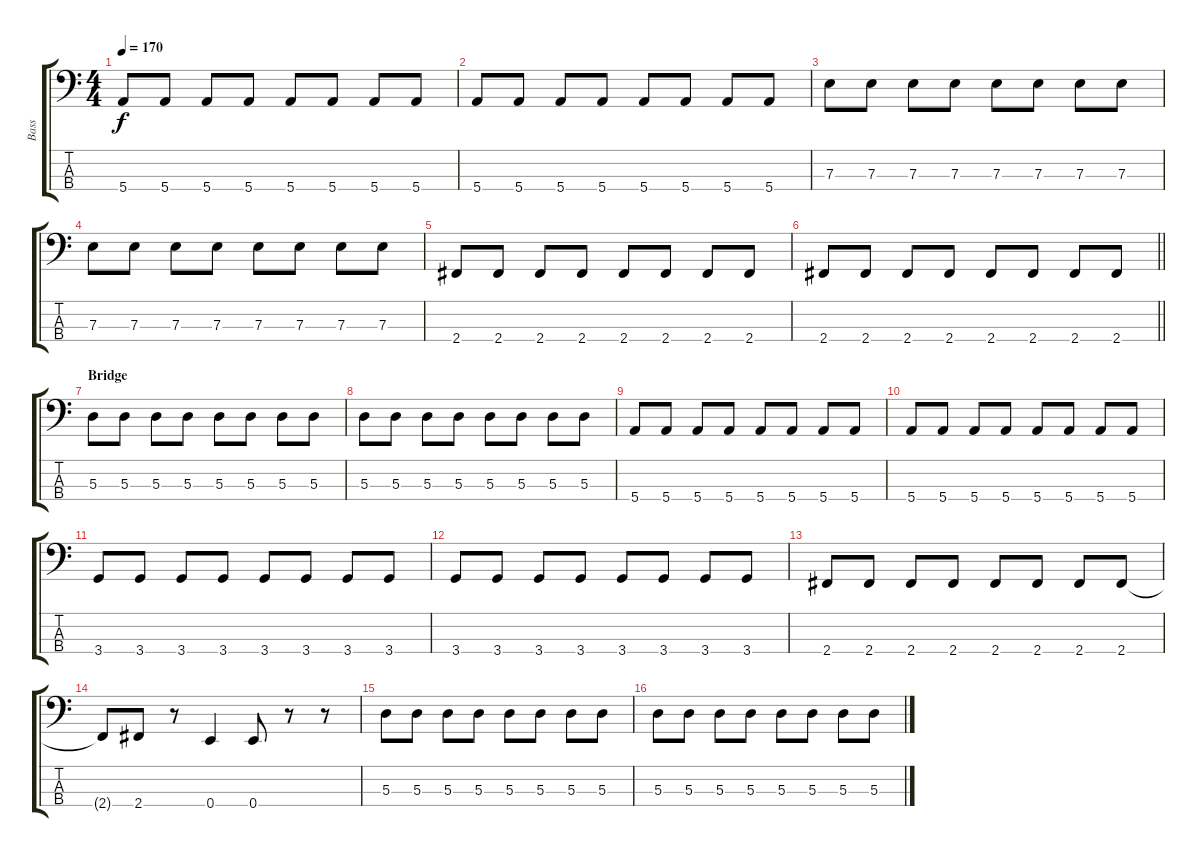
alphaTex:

\track ("Bass" "Bass") {instrument electricbassfinger}
\staff {score tabs}
\tuning (G2 D2 A1 E1) {hide}
\ts (4 4)
\tempo 170
\clef f4
\ks c
5.4.8{dy f} 5.4.8 5.4.8 5.4.8 5.4.8 5.4.8 5.4.8 5.4.8 |
5.4.8 5.4.8 5.4.8 5.4.8 5.4.8 5.4.8 5.4.8 5.4.8 |
7.3.8 7.3.8 7.3.8 7.3.8 7.3.8 7.3.8 7.3.8 7.3.8 |
7.3.8 7.3.8 7.3.8 7.3.8 7.3.8 7.3.8 7.3.8 7.3.8 |
2.4.8 2.4.8 2.4.8 2.4.8 2.4.8 2.4.8 2.4.8 2.4.8 |
\barLineRight lightlight
2.4.8 2.4.8 2.4.8 2.4.8 2.4.8 2.4.8 2.4.8 2.4.8 |
\section ("" "Bridge")
5.3.8 5.3.8 5.3.8 5.3.8 5.3.8 5.3.8 5.3.8 5.3.8 |
5.3.8 5.3.8 5.3.8 5.3.8 5.3.8 5.3.8 5.3.8 5.3.8 |
5.4.8 5.4.8 5.4.8 5.4.8 5.4.8 5.4.8 5.4.8 5.4.8 |
5.4.8 5.4.8 5.4.8 5.4.8 5.4.8 5.4.8 5.4.8 5.4.8 |
3.4.8 3.4.8 3.4.8 3.4.8 3.4.8 3.4.8 3.4.8 3.4.8 |
3.4.8 3.4.8 3.4.8 3.4.8 3.4.8 3.4.8 3.4.8 3.4.8 |
2.4.8 2.4.8 2.4.8 2.4.8 2.4.8 2.4.8 2.4.8 2.4.8 |
2.4{t}.8 2.4.8 r.8 0.4.4 0.4.8 r.8 r.8 |
5.3.8 5.3.8 5.3.8 5.3.8 5.3.8 5.3.8 5.3.8 5.3.8 |
5.3.8 5.3.8 5.3.8 5.3.8 5.3.8 5.3.8 5.3.8 5.3.8
